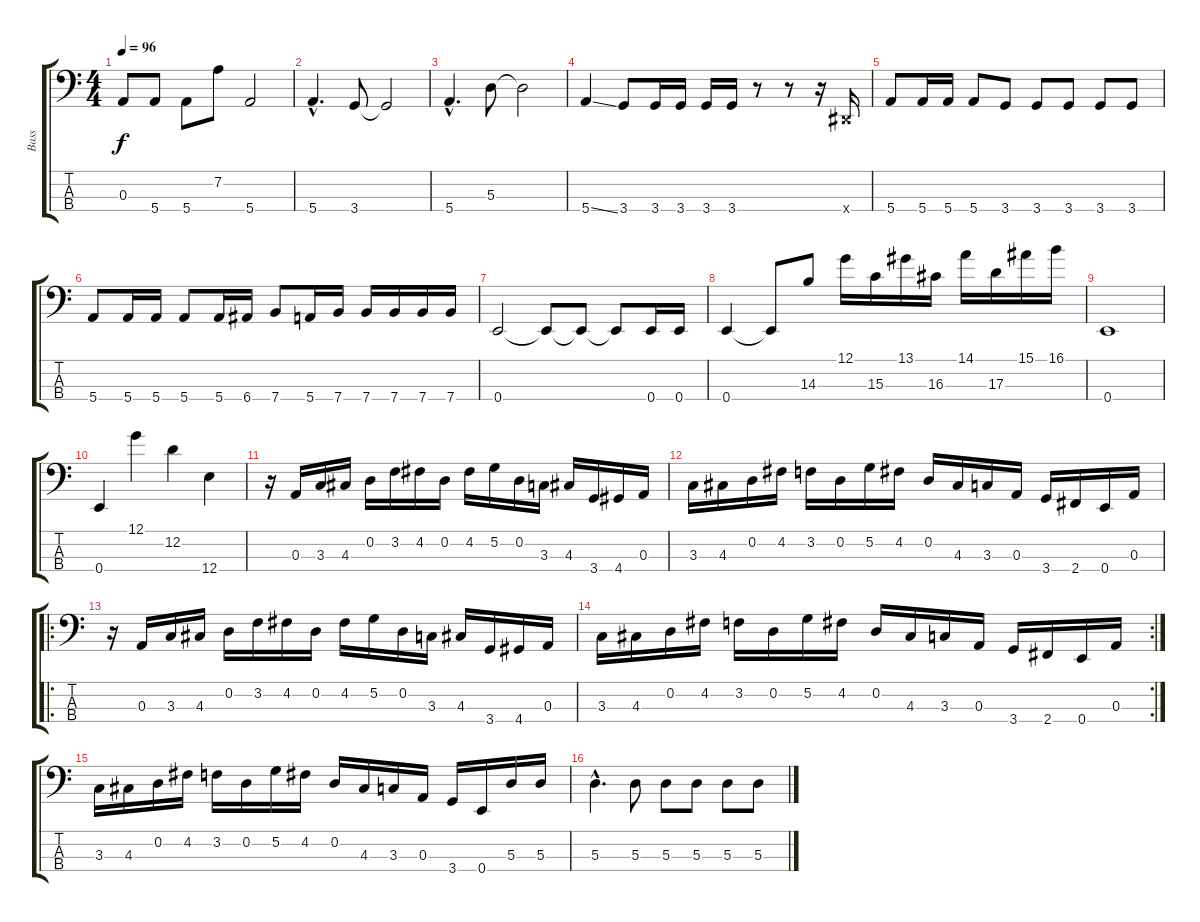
\track ("Bass" "Bass") {instrument electricbassfinger}
\staff {score tabs}
\tuning (G2 D2 A1 E1) {hide}
\ts (4 4)
\tempo 96
\clef f4
\ks c
0.3.8{dy f} 5.4.8 5.4.8 7.2.8 5.4.2 |
5.4{hac}.4{d} 3.4.8 3.4{t}.2 |
5.4{hac}.4{d} 5.3.8 5.3{t}.2 |
5.4{ss}.4 3.4.8 3.4.16 3.4.16 3.4.16 3.4.16 r.8 r.8 r.16 -1.4{x}.16 |
5.4.8 5.4.16 5.4.16 5.4.8 3.4.8 3.4.8 3.4.8 3.4.8 3.4.8 |
5.4.8 5.4.16 5.4.16 5.4.8 5.4.16 6.4.16 7.4.8 5.4.16 7.4.16 7.4.16 7.4.16 7.4.16 7.4.16 |
0.4.2 0.4{t}.8 0.4{t}.8 0.4{t}.8 0.4.16 0.4.16 |
0.4.4 0.4{t}.8 14.3.8 12.1.16 15.3.16 13.1.16 16.3.16 14.1.16 17.3.16 15.1.16 16.1.16 |
0.4.1 |
0.4.4 12.1.4 12.2.4 12.4.4 |
r.16 0.3.16 3.3.16 4.3.16 0.2.16 3.2.16 4.2.16 0.2.16 4.2.16 5.2.16 0.2.16 3.3.16 4.3.16 3.4.16 4.4.16 0.3.16 |
3.3.16 4.3.16 0.2.16 4.2.16 3.2.16 0.2.16 5.2.16 4.2.16 0.2.16 4.3.16 3.3.16 0.3.16 3.4.16 2.4.16 0.4.16 0.3.16 |
\ro
r.16 0.3.16 3.3.16 4.3.16 0.2.16 3.2.16 4.2.16 0.2.16 4.2.16 5.2.16 0.2.16 3.3.16 4.3.16 3.4.16 4.4.16 0.3.16 |
\rc 2
3.3.16 4.3.16 0.2.16 4.2.16 3.2.16 0.2.16 5.2.16 4.2.16 0.2.16 4.3.16 3.3.16 0.3.16 3.4.16 2.4.16 0.4.16 0.3.16 |
3.3.16 4.3.16 0.2.16 4.2.16 3.2.16 0.2.16 5.2.16 4.2.16 0.2.16 4.3.16 3.3.16 0.3.16 3.4.16 0.4.16 5.3.16 5.3.16 |
5.3{hac}.4{d} 5.3.8 5.3.8 5.3.8 5.3.8 5.3.8
